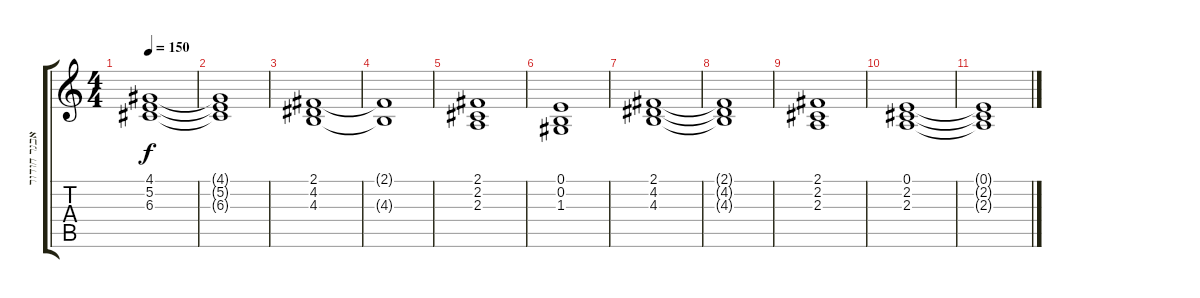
\track ("אבנר חודורוב" "אבנר חודור") {instrument stringensemble1}
\staff {score tabs}
\tuning (E4 B3 G3 D3 A2 E2) {hide}
\ts (4 4)
\tempo 150
\clef g2
\ks c
(4.1 5.2 6.3).1{dy f} |
(4.1{t} 5.2{t} 6.3{t}).1 |
(2.1 4.2 4.3).1 |
(2.1{t} 4.3{t}).1 |
(2.1 2.2 2.3).1 |
(0.1 0.2 1.3).1 |
(2.1 4.2 4.3).1 |
(2.1{t} 4.2{t} 4.3{t}).1 |
(2.1 2.2 2.3).1 |
(0.1 2.2 2.3).1 |
(0.1{t} 2.2{t} 2.3{t}).1
